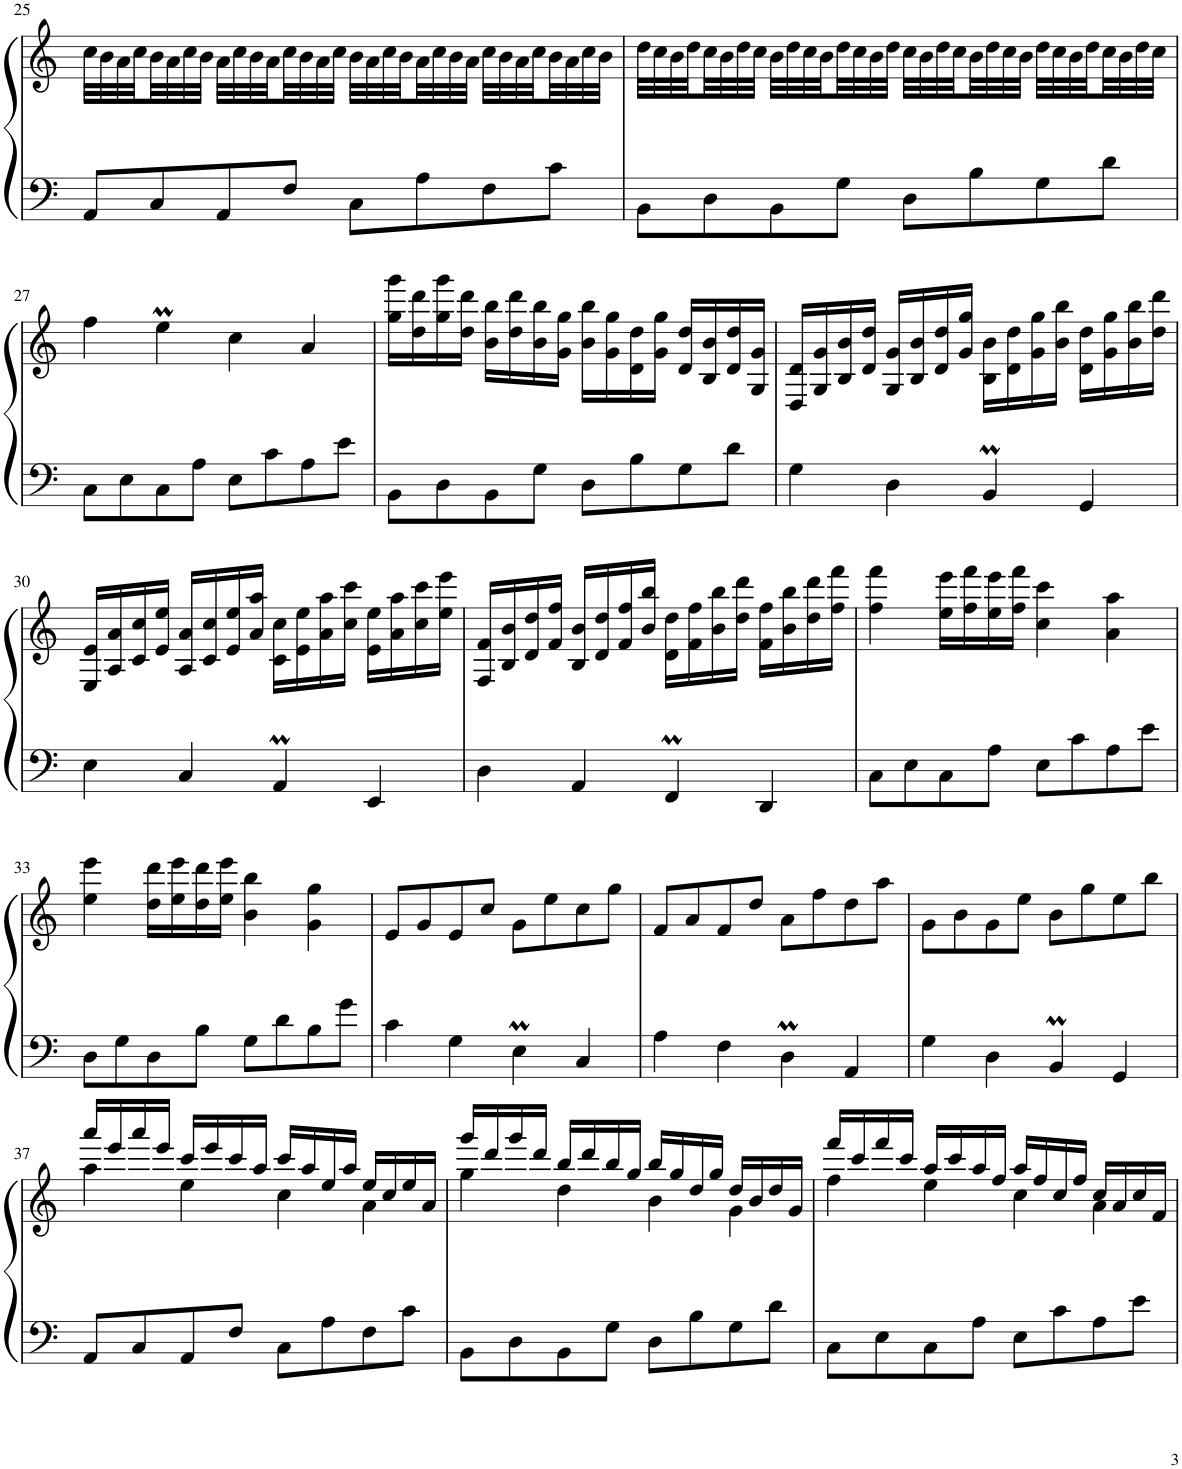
**kern	**kern
*part1	*part1
*staff2	*staff1
*I"Piano	*
*I'Pno.	*
!!LO:PB:g=z
*clefF4	*clefG2
*k[]	*k[]
*M4/4	*M4/4
=25	=25
8AA/L	32cc\LLL
.	32b\
.	32a\
.	32cc\
8C/	32b\
.	32a\
.	32cc\
.	32b\JJJ
8AA/	32a\LLL
.	32cc\
.	32b\
.	32a\
8F/J	32cc\
.	32b\
.	32a\
.	32cc\JJJ
8C\L	32b\LLL
.	32a\
.	32cc\
.	32b\
8A\	32a\
.	32cc\
.	32b\
.	32a\JJJ
8F\	32cc\LLL
.	32b\
.	32a\
.	32cc\
8c\J	32b\
.	32a\
.	32cc\
.	32b\JJJ
=26	=26
8BB\L	32dd\LLL
.	32cc\
.	32b\
.	32dd\
8D\	32cc\
.	32b\
.	32dd\
.	32cc\JJJ
8BB\	32b\LLL
.	32dd\
.	32cc\
.	32b\
8G\J	32dd\
.	32cc\
.	32b\
.	32dd\JJJ
8D\L	32cc\LLL
.	32b\
.	32dd\
.	32cc\
8B\	32b\
.	32dd\
.	32cc\
.	32b\JJJ
8G\	32dd\LLL
.	32cc\
.	32b\
.	32dd\
8d\J	32cc\
.	32b\
.	32dd\
.	32cc\JJJ
!!LO:LB:g=z
=27	=27
8C\L	4ff\
8E\	.
8C\	4eem\
8A\J	.
8E\L	4cc\
8c\	.
8A\	4a/
8e\J	.
=28	=28
8BB\L	16gg\ 16ggg\LL
.	16dd\ 16ddd\
8D\	16gg\ 16ggg\
.	16dd\ 16ddd\JJ
8BB\	16b\ 16bb\LL
.	16dd\ 16ddd\
8G\J	16b\ 16bb\
.	16g\ 16gg\JJ
8D\L	16b\ 16bb\LL
.	16g\ 16gg\
8B\	16d\ 16dd\
.	16g\ 16gg\JJ
8G\	16d/ 16dd/LL
.	16B/ 16b/
8d\J	16d/ 16dd/
.	16G/ 16g/JJ
=29	=29
4G\	16D/ 16d/LL
.	16G/ 16g/
.	16B/ 16b/
.	16d/ 16dd/JJ
4D\	16G/ 16g/LL
.	16B/ 16b/
.	16d/ 16dd/
.	16g/ 16gg/JJ
4BBm/	16B\ 16b\LL
.	16d\ 16dd\
.	16g\ 16gg\
.	16b\ 16bb\JJ
4GG/	16d\ 16dd\LL
.	16g\ 16gg\
.	16b\ 16bb\
.	16dd\ 16ddd\JJ
!!LO:LB:g=z
=30	=30
4E\	16E/ 16e/LL
.	16A/ 16a/
.	16c/ 16cc/
.	16e/ 16ee/JJ
4C/	16A/ 16a/LL
.	16c/ 16cc/
.	16e/ 16ee/
.	16a/ 16aa/JJ
4AAM/	16c\ 16cc\LL
.	16e\ 16ee\
.	16a\ 16aa\
.	16cc\ 16ccc\JJ
4EE/	16e\ 16ee\LL
.	16a\ 16aa\
.	16cc\ 16ccc\
.	16ee\ 16eee\JJ
=31	=31
4D\	16F/ 16f/LL
.	16B/ 16b/
.	16d/ 16dd/
.	16f/ 16ff/JJ
4AA/	16B/ 16b/LL
.	16d/ 16dd/
.	16f/ 16ff/
.	16b/ 16bb/JJ
4FFM/	16d\ 16dd\LL
.	16f\ 16ff\
.	16b\ 16bb\
.	16dd\ 16ddd\JJ
4DD/	16f\ 16ff\LL
.	16b\ 16bb\
.	16dd\ 16ddd\
.	16ff\ 16fff\JJ
=32	=32
8C\L	4ff\ 4fff\
8E\	.
8C\	16ee\ 16eee\LL
.	16ff\ 16fff\
8A\J	16ee\ 16eee\
.	16ff\ 16fff\JJ
8E\L	4cc\ 4ccc\
8c\	.
8A\	4a\ 4aa\
8e\J	.
!!LO:LB:g=z
=33	=33
8D\L	4ee\ 4eee\
8G\	.
8D\	16dd\ 16ddd\LL
.	16ee\ 16eee\
8B\J	16dd\ 16ddd\
.	16ee\ 16eee\JJ
8G\L	4b\ 4bb\
8d\	.
8B\	4g\ 4gg\
8g\J	.
=34	=34
4c\	8e/L
.	8g/
4G\	8e/
.	8cc/J
4Em\	8g\L
.	8ee\
4C/	8cc\
.	8gg\J
=35	=35
4A\	8f/L
.	8a/
4F\	8f/
.	8dd/J
4DM\	8a\L
.	8ff\
4AA/	8dd\
.	8aa\J
=36	=36
4G\	8g\L
.	8b\
4D\	8g\
.	8ee\J
4BBm/	8b\L
.	8gg\
4GG/	8ee\
.	8bb\J
!!LO:LB:g=z
=37	=37
*	*^
8AA/L	4aa\	16aaa/LL
.	.	16eee/
8C/	.	16aaa/
.	.	16eee/JJ
8AA/	4ee\	16ccc/LL
.	.	16eee/
8F/J	.	16ccc/
.	.	16aa/JJ
8C\L	4cc\	16ccc/LL
.	.	16aa/
8A\	.	16ee/
.	.	16aa/JJ
8F\	4a\	16ee/LL
.	.	16cc/
8c\J	.	16ee/
.	.	16a/JJ
=38	=38	=38
8BB\L	4gg\	16ggg/LL
.	.	16ddd/
8D\	.	16ggg/
.	.	16ddd/JJ
8BB\	4dd\	16bb/LL
.	.	16ddd/
8G\J	.	16bb/
.	.	16gg/JJ
8D\L	4b\	16bb/LL
.	.	16gg/
8B\	.	16dd/
.	.	16gg/JJ
8G\	4g\	16dd/LL
.	.	16b/
8d\J	.	16dd/
.	.	16g/JJ
=39	=39	=39
8C\L	4ff\	16fff/LL
.	.	16ccc/
8E\	.	16fff/
.	.	16ccc/JJ
8C\	4ee\	16aa/LL
.	.	16ccc/
8A\J	.	16aa/
.	.	16ff/JJ
8E\L	4cc\	16aa/LL
.	.	16ff/
8c\	.	16cc/
.	.	16ff/JJ
8A\	4a\	16cc/LL
.	.	16a/
8e\J	.	16cc/
.	.	16f/JJ
*	*v	*v
=	=
*-	*-
